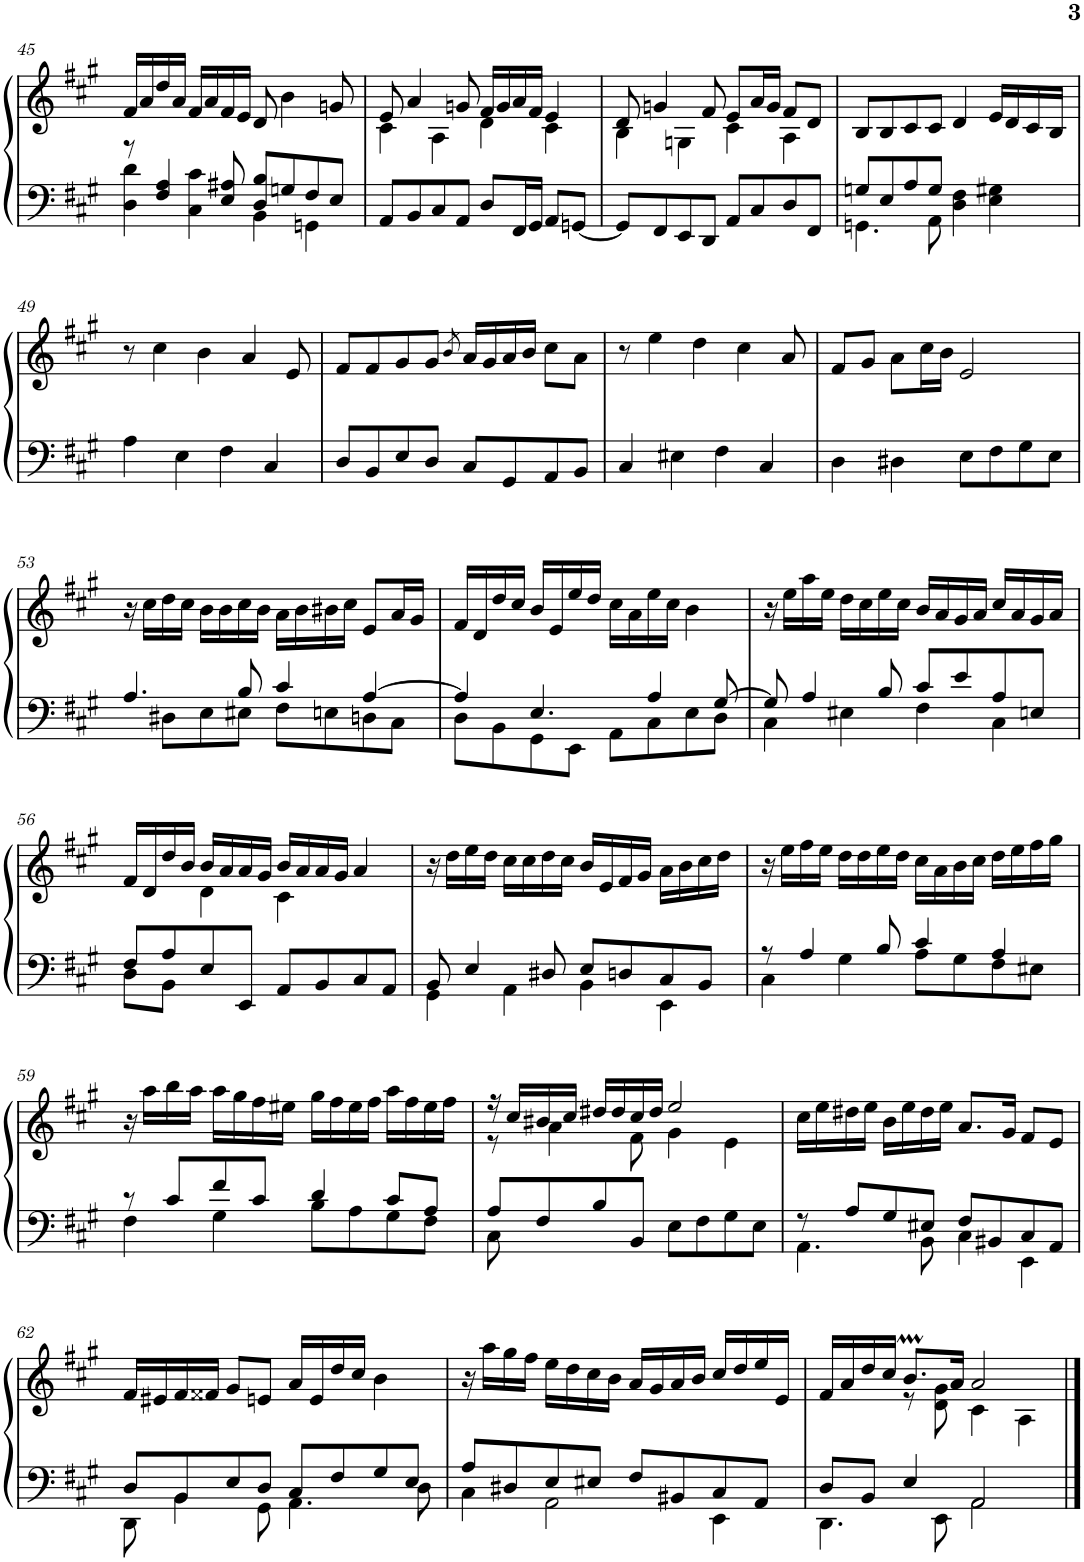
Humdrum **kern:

**kern	**kern
*part1	*part1
*staff2	*staff1
*I"Piano, Piano	*
*I'Pno.	*
!!LO:PB:g=z
*clefF4	*clefG2
*k[f#c#g#]	*k[f#c#g#]
*M4/4	*M4/4
=45	=45
*^	*
8r	4D\ 4d\	16f#/LL
.	.	16a/
4F#/ 4A/	.	16dd/
.	.	16a/JJ
.	4C#\ 4c#\	16f#/LL
.	.	16a/
8E/ 8A#X/	.	16f#/
.	.	16e/JJ
8D/ 8B/L	4BB\	8d/
8Gn/	.	4b\
8F#/	4GGn\	.
8E/J	.	8gn/
*v	*v	*
=46	=46
*	*^
8AA/L	8e/	4c#\
8BB/	4a/	.
8C#/	.	4A\
8AA/J	8gn/	.
8D/L	16f#/LL	4d\
.	16g/	.
16FF#/L	16a/	.
16GG#/JJ	16f#/JJ	.
8AA/L	4e/	4c#\
[8GGn/J	.	.
=47	=47	=47
8GG/L]	8d/	4B\
8FF#/	4gn/	.
8EE/	.	4Gn\
8DD/J	8f#/	.
8AA/L	8e/L	4c#\
8C#/	16a/L	.
.	16g/JJ	.
8D/	8f#/L	4A\
8FF#/J	8d/J	.
*	*v	*v
=48	=48
*^	*
8Gn/L	4.GGn\	8B/L
8E/	.	8B/
8A/	.	8c#/
8G/J	8AA\	8c#/J
4D\ 4F#\	2ryy	4d/
4E\ 4G#X\	.	16e/LL
.	.	16d/
.	.	16c#/
.	.	16B/JJ
*v	*v	*
!!LO:LB:g=z
=49	=49
4A\	8r
.	4cc#\
4E\	.
.	4b\
4F#\	.
.	4a/
4C#/	.
.	8e/
=50	=50
8D/L	8f#/L
8BB/	8f#/
8E/	8g#/
8D/J	8g#/J
.	8qb/
8C#/L	16a/LL
.	16g#/
8GG#/	16a/
.	16b/JJ
8AA/	8cc#\L
8BB/J	8a\J
=51	=51
4C#/	8r
.	4ee\
4E#X\	.
.	4dd\
4F#\	.
.	4cc#\
4C#/	.
.	8a/
=52	=52
4D\	8f#/L
.	8g#/J
4D#X\	8a\L
.	16cc#\L
.	16b\JJ
8E\L	2e/
8F#\	.
8G#\	.
8E\J	.
!!LO:LB:g=z
=53	=53
*^	*
4.A/	8ryy	16r
.	.	16cc#\LL
.	8D#X\L	16dd\
.	.	16cc#\JJ
.	8E\	16b\LL
.	.	16b\
8B/	8E#X\J	16cc#\
.	.	16b\JJ
4c#/	8F#\L	16a\LL
.	.	16b\
.	8En\	16b#X\
.	.	16cc#\JJ
[4A/	8Dn\	8e/L
.	8C#\J	16a/L
.	.	16g#/JJ
=54	=54	=54
4A/]	8D\L	16f#/LL
.	.	16d/
.	8BB\	16dd/
.	.	16cc#/JJ
4.E/	8GG#\	16b/LL
.	.	16e/
.	8EE\J	16ee/
.	.	16dd/JJ
.	8AA\L	16cc#\LL
.	.	16a\
4A/	8C#\	16ee\
.	.	16cc#\JJ
.	8E\	4b\
[8G#/	8D\J	.
=55	=55	=55
8G#/]	4C#\	16r
.	.	16ee\LL
4A/	.	16aa\
.	.	16ee\JJ
.	4E#X\	16dd\LL
.	.	16cc#\
8B/	.	16ee\
.	.	16cc#\JJ
8c#/L	4F#\	16b/LL
.	.	16a/
8e/	.	16g#/
.	.	16a/JJ
8A/	4C#\	16cc#/LL
.	.	16a/
8En/J	.	16g#/
.	.	16a/JJ
!!LO:LB:g=z
=56	=56	=56
*	*	*^
8F#/L	8D\L	16f#/LL	4ryy
.	.	16d/	.
8A/	8BB\J	16dd/	.
.	.	16b/JJ	.
8E/	2.ryy	16b/LL	4d\
.	.	16a/	.
8EE/J	.	16a/	.
.	.	16g#/JJ	.
8AA/L	.	16b/LL	4c#\
.	.	16a/	.
8BB/	.	16a/	.
.	.	16g#/JJ	.
8C#/	.	4a/	4ryy
8AA/J	.	.	.
*	*	*v	*v
=57	=57	=57
8BB/	4GG#\	16r
.	.	16dd\LL
4E/	.	16ee\
.	.	16dd\JJ
.	4AA\	16cc#\LL
.	.	16cc#\
8D#X/	.	16dd\
.	.	16cc#\JJ
8E/L	4BB\	16b/LL
.	.	16e/
8Dn/	.	16f#/
.	.	16g#/JJ
8C#/	4EE\	16a\LL
.	.	16b\
8BB/J	.	16cc#\
.	.	16dd\JJ
=58	=58	=58
8r	4C#\	16r
.	.	16ee\LL
4A/	.	16ff#\
.	.	16ee\JJ
.	4G#\	16dd\LL
.	.	16dd\
8B/	.	16ee\
.	.	16dd\JJ
4c#/	8A\L	16cc#\LL
.	.	16a\
.	8G#\	16b\
.	.	16cc#\JJ
4A/	8F#\	16dd\LL
.	.	16ee\
.	8E#X\J	16ff#\
.	.	16gg#\JJ
!!LO:LB:g=z
=59	=59	=59
8r	4F#\	16r
.	.	16aa\LL
8c#/L	.	16bb\
.	.	16aa\JJ
8f#/	4G#\	16aa\LL
.	.	16gg#\
8c#/J	.	16ff#\
.	.	16ee#X\JJ
4d/	8B\L	16gg#\LL
.	.	16ff#\
.	8A\	16ee#\
.	.	16ff#\JJ
8c#/L	8G#\	16aa\LL
.	.	16ff#\
8A/J	8F#\J	16ee#\
.	.	16ff#\JJ
=60	=60	=60
*	*	*^
8A/L	8C#\	16r	8r
.	.	16cc#/LL	.
8F#/	2..ryy	16b#X/	4a\
.	.	16cc#/JJ	.
8B/	.	16dd#X/LL	.
.	.	16dd#/	.
8BB/J	.	16cc#/	8f#\
.	.	16dd#/JJ	.
8E\L	.	2ee/	4g#\
8F#\	.	.	.
8G#\	.	.	4e\
8E\J	.	.	.
*	*	*v	*v
=61	=61	=61
8r	4.AA\	16cc#\LL
.	.	16ee\
8A/L	.	16dd#X\
.	.	16ee\JJ
8G#/	.	16b\LL
.	.	16ee\
8E#X/J	8BB\	16dd#\
.	.	16ee\JJ
8F#/L	4C#\	8.a/L
8BB#X/	.	.
.	.	16g#/Jk
8C#/	4EE\	8f#/L
8AA/J	.	8e/J
!!LO:LB:g=z
=62	=62	=62
8D/L	8DD\	16f#/LL
.	.	16e#X/
8BB/	4BB\	16f#/
.	.	16f##X/JJ
8E/	.	8g#/L
8D/J	8GG#\	8en/J
8C#/L	4.AA\	16a/LL
.	.	16e/
8F#/	.	16dd/
.	.	16cc#/JJ
8G#/	.	4b\
8E/J	8D\	.
=63	=63	=63
8A/L	4C#\	16r
.	.	16aa\LL
8D#X/	.	16gg#\
.	.	16ff#\JJ
8E/	2AA\	16ee\LL
.	.	16dd\
8E#X/J	.	16cc#\
.	.	16b\JJ
8F#/L	.	16a/LL
.	.	16g#/
8BB#X/	.	16a/
.	.	16b/JJ
8C#/	4EE\	16cc#/LL
.	.	16dd/
8AA/J	.	16ee/
.	.	16e/JJ
=64	=64	=64
*	*	*^
8D/L	4.DD\	16f#/LL	4ryy
.	.	16a/	.
8BB/J	.	16dd/	.
.	.	16cc#/JJ	.
4E/	.	8.bM/L	8r
.	8EE\	.	8d\ 8g#\
.	.	16a/Jk	.
2AA/	2AA\	2a/	4c#\
.	.	.	4A\
*v	*v	*	*
*	*v	*v
==	==
*-	*-
